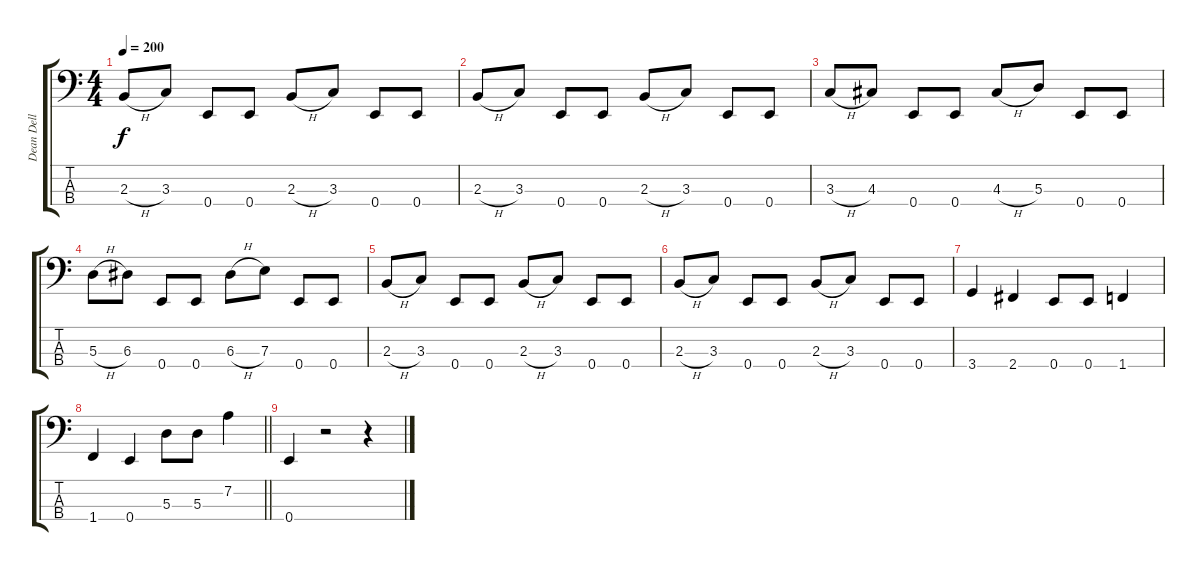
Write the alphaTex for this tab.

\track ("Dean Dell" "Dean Dell") {instrument electricbasspick}
\staff {score tabs}
\tuning (G2 D2 A1 E1) {hide}
\ts (4 4)
\tempo 200
\clef f4
\ks c
2.3{h}.8{dy f} 3.3.8 0.4.8 0.4.8 2.3{h}.8 3.3.8 0.4.8 0.4.8 |
2.3{h}.8 3.3.8 0.4.8 0.4.8 2.3{h}.8 3.3.8 0.4.8 0.4.8 |
3.3{h}.8 4.3.8 0.4.8 0.4.8 4.3{h}.8 5.3.8 0.4.8 0.4.8 |
5.3{h}.8 6.3.8 0.4.8 0.4.8 6.3{h}.8 7.3.8 0.4.8 0.4.8 |
2.3{h}.8 3.3.8 0.4.8 0.4.8 2.3{h}.8 3.3.8 0.4.8 0.4.8 |
2.3{h}.8 3.3.8 0.4.8 0.4.8 2.3{h}.8 3.3.8 0.4.8 0.4.8 |
3.4.4 2.4.4 0.4.8 0.4.8 1.4.4 |
\barLineRight lightlight
1.4.4 0.4.4 5.3.8 5.3.8 7.2.4 |
0.4.4 r.2 r.4
